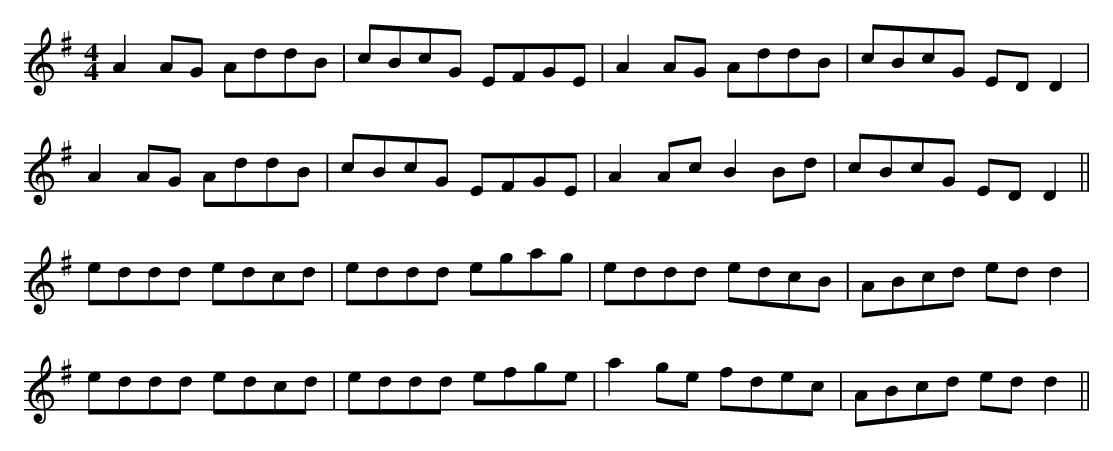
X:1
M:4/4
K:Dmix
A2 AG AddB|cBcG EFGE |A2 AG AddB|cBcG EDD2|
A2 AG AddB|cBcG EFGE |A2 Ac B2 Bd|cBcG EDD2||
eddd edcd|eddd egag|eddd edcB|ABcd edd2|
eddd edcd|eddd efge|a2 ge fdec|ABcd edd2||
